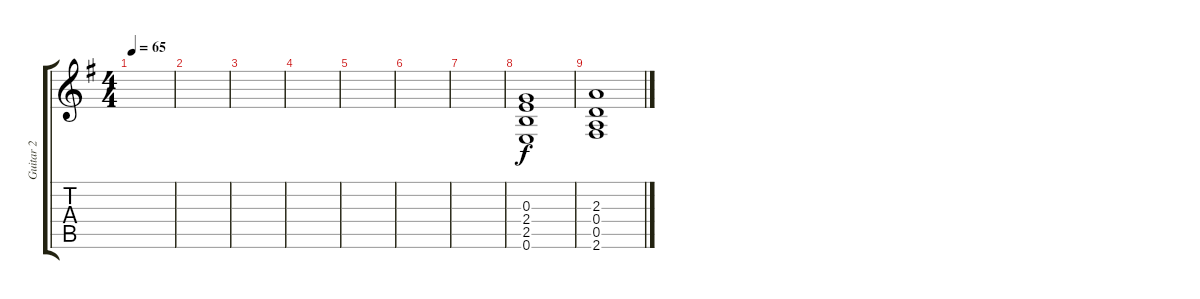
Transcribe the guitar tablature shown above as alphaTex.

\track ("Guitar 2" "Guitar 2") {instrument distortionguitar}
\staff {score tabs}
\tuning (E4 B3 G3 D3 A2 E2) {hide}
\ts (4 4)
\tempo 65
\clef g2
\ks g
|
|
|
|
|
|
|
(0.3 2.4 2.5 0.6).1 |
(2.3 0.4 0.5 2.6).1
